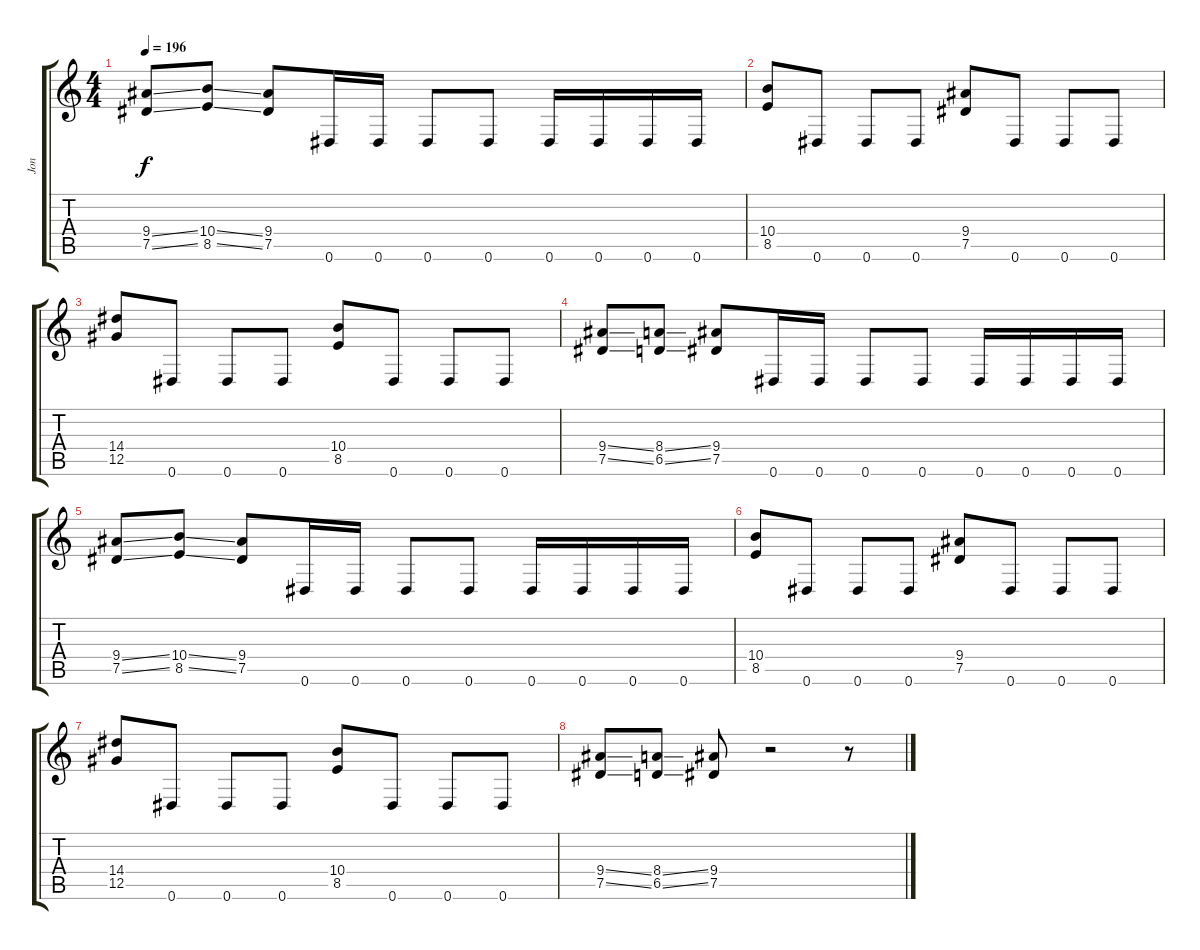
\track ("Jon" "Jon") {instrument distortionguitar}
\staff {score tabs}
\tuning (Eb4 Bb3 Gb3 Db3 Ab2 Eb2) {hide}
\ts (4 4)
\tempo 196
\clef g2
\ks c
(9.4{ss} 7.5{ss}).8{dy f} (10.4{ss} 8.5{ss}).8 (9.4 7.5).8 0.6.16 0.6.16 0.6.8 0.6.8 0.6.16 0.6.16 0.6.16 0.6.16 |
(10.4 8.5).8 0.6.8 0.6.8 0.6.8 (9.4 7.5).8 0.6.8 0.6.8 0.6.8 |
(14.4 12.5).8 0.6.8 0.6.8 0.6.8 (10.4 8.5).8 0.6.8 0.6.8 0.6.8 |
(9.4{ss} 7.5{ss}).8 (8.4{ss} 6.5{ss}).8 (9.4 7.5).8 0.6.16 0.6.16 0.6.8 0.6.8 0.6.16 0.6.16 0.6.16 0.6.16 |
(9.4{ss} 7.5{ss}).8 (10.4{ss} 8.5{ss}).8 (9.4 7.5).8 0.6.16 0.6.16 0.6.8 0.6.8 0.6.16 0.6.16 0.6.16 0.6.16 |
(10.4 8.5).8 0.6.8 0.6.8 0.6.8 (9.4 7.5).8 0.6.8 0.6.8 0.6.8 |
(14.4 12.5).8 0.6.8 0.6.8 0.6.8 (10.4 8.5).8 0.6.8 0.6.8 0.6.8 |
(9.4{ss} 7.5{ss}).8 (8.4{ss} 6.5{ss}).8 (9.4 7.5).8 r.2 r.8
